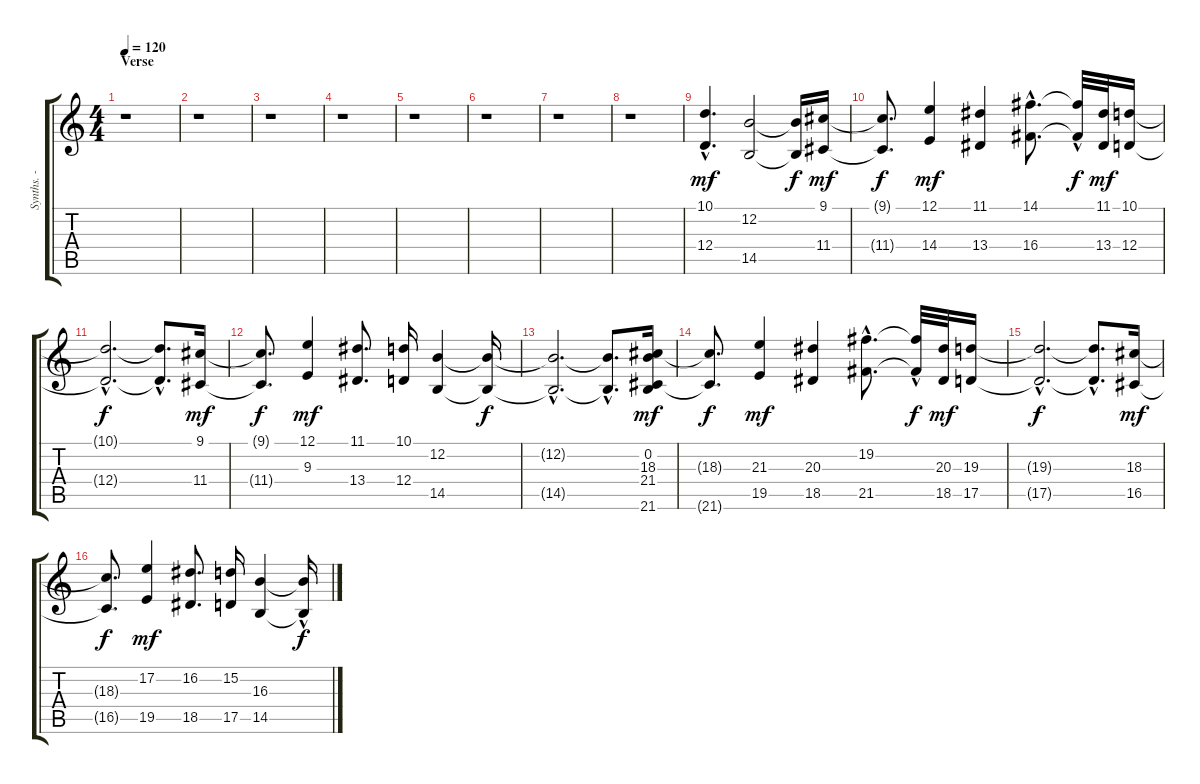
\track ("Synths. - Strings" "Synths. - ") {instrument tremolostrings}
\staff {score tabs}
\tuning (E4 B3 G3 D3 A2 E2) {hide}
\ts (4 4)
\section ("" "Verse")
\tempo 120
\clef g2
\ks c
r.1{dy mf} |
r.1 |
r.1 |
r.1 |
r.1 |
r.1 |
r.1 |
r.1 |
(10.1{hac} 12.4{hac}).4{d} (12.2 14.5).2 (12.2{t} 14.5{t}).16{dy f} (9.1 11.4).16{dy mf} |
(9.1{t} 11.4{t}).8{d dy f} (12.1 14.4).4{dy mf} (11.1 13.4).4 (14.1{hac} 16.4{hac}).8{d} (14.1{hac t} 16.4{hac t}).32{dy f} (11.1 13.4).32{dy mf} (10.1 12.4).16 |
(10.1{hac t} 12.4{hac t}).2{d dy f} (10.1{hac t} 12.4{hac t}).8{d} (9.1 11.4).16{dy mf} |
(9.1{t} 11.4{t}).8{d dy f} (12.1 9.3).4{dy mf} (11.1 13.4).8{d} (10.1 12.4).16 (12.2 14.5).4 (12.2{t} 14.5{t}).16{dy f} |
(12.2{hac t} 14.5{hac t}).2{d} (12.2{hac t} 14.5{hac t}).8{d} (0.2 18.3 21.4 21.6).16{dy mf} |
(18.3{t} 21.6{t}).8{d dy f} (21.3 19.5).4{dy mf} (20.3 18.5).4 (19.2{hac} 21.5{hac}).8{d} (19.2{hac t} 21.5{hac t}).32{dy f} (20.3 18.5).32{dy mf} (19.3 17.5).16 |
(19.3{hac t} 17.5{hac t}).2{d dy f} (19.3{hac t} 17.5{hac t}).8{d} (18.3 16.5).16{dy mf} |
(18.3{t} 16.5{t}).8{d dy f} (17.2 19.5).4{dy mf} (16.2 18.5).8{d} (15.2 17.5).16 (16.3 14.5).4 (16.3{t} 14.5{hac t}).16{dy f}
